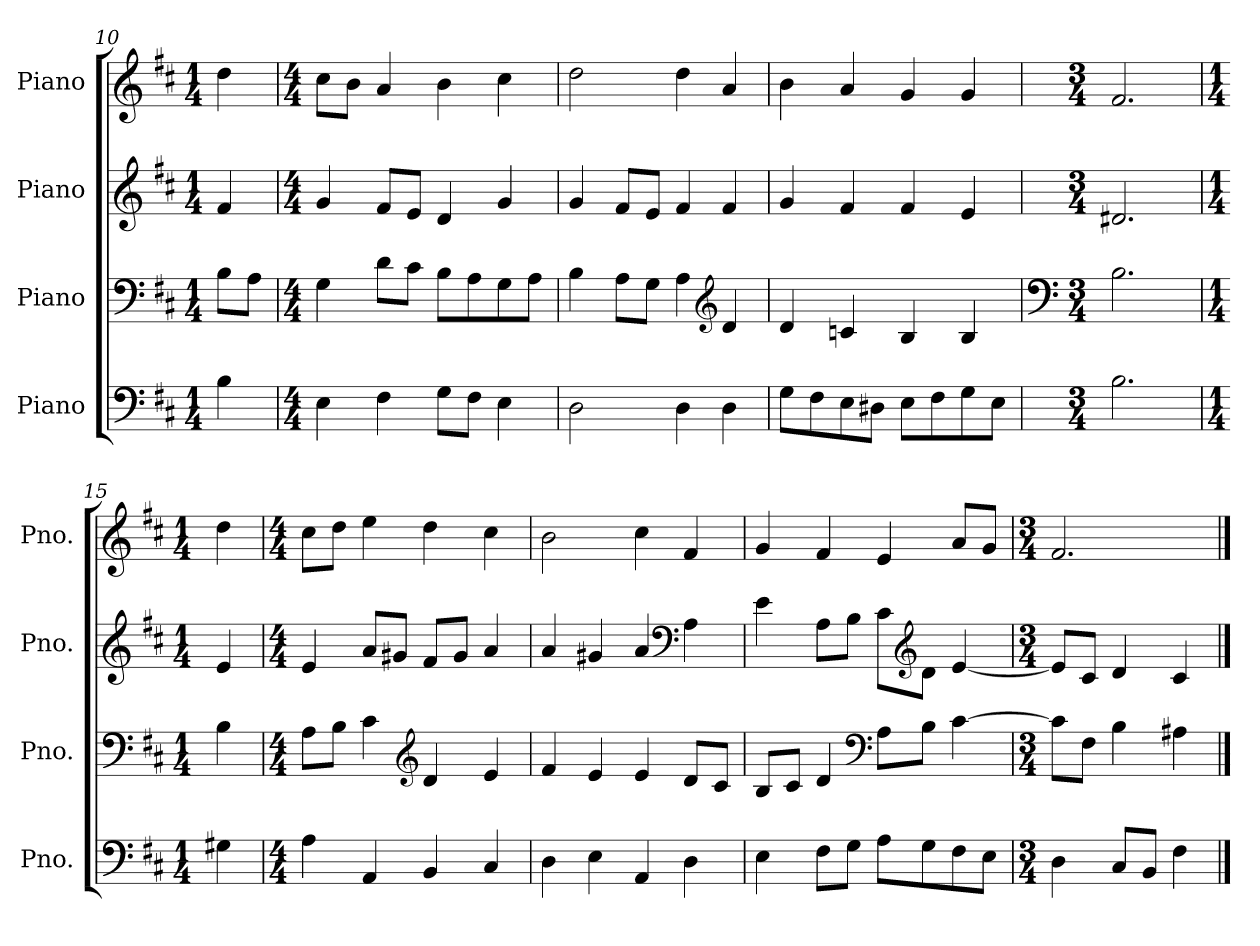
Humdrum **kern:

**kern	**kern	**kern	**kern
*part4	*part3	*part2	*part1
*staff4	*staff3	*staff2	*staff1
*I"Piano	*I"Piano	*I"Piano	*I"Piano
*I'Pno.	*I'Pno.	*I'Pno.	*I'Pno.
*clefF4	*clefF4	*clefG2	*clefG2
*k[f#c#]	*k[f#c#]	*k[f#c#]	*k[f#c#]
*M1/4	*M1/4	*M1/4	*M1/4
=10	=10	=10	=10
4B\	8B\L	4f#/	4dd\
.	8A\J	.	.
=11	=11	=11	=11
*M4/4	*M4/4	*M4/4	*M4/4
4E\	4G\	4g/	8cc#\L
.	.	.	8b\J
4F#\	8d\L	8f#/L	4a/
.	8c#\J	8e/J	.
8G\L	8B\L	4d/	4b\
8F#\J	8A\	.	.
4E\	8G\	4g/	4cc#\
.	8A\J	.	.
=12	=12	=12	=12
2D\	4B\	4g/	2dd\
.	8A\L	8f#/L	.
.	8G\J	8e/J	.
4D\	4A\	4f#/	4dd\
*	*clefG2	*	*
4D\	4d/	4f#/	4a/
!!LO:LB:g=z
=13	=13	=13	=13
8G\L	4d/	4g/	4b\
8F#\	.	.	.
8E\	4cn/	4f#/	4a/
8D#X\J	.	.	.
8E\L	4B/	4f#/	4g/
8F#\	.	.	.
8G\	4B/	4e/	4g/
8E\J	.	.	.
=14	=14	=14	=14
*	*clefF4	*	*
*M3/4	*M3/4	*M3/4	*M3/4
2.B\	2.B\	2.d#X/	2.f#/
=15	=15	=15	=15
*M1/4	*M1/4	*M1/4	*M1/4
4G#X\	4B\	4e/	4dd\
=16	=16	=16	=16
*M4/4	*M4/4	*M4/4	*M4/4
4A\	8A\L	4e/	8cc#\L
.	8B\J	.	8dd\J
4AA/	4c#\	8a/L	4ee\
.	.	8g#X/J	.
*	*clefG2	*	*
4BB/	4d/	8f#/L	4dd\
.	.	8g#/J	.
4C#/	4e/	4a/	4cc#\
=17	=17	=17	=17
4D\	4f#/	4a/	2b\
4E\	4e/	4g#X/	.
4AA/	4e/	4a/	4cc#\
*	*	*clefF4	*
4D\	8d/L	4A\	4f#/
.	8c#/J	.	.
!!LO:PB:g=z
=18	=18	=18	=18
4E\	8B/L	4e\	4g/
.	8c#/J	.	.
8F#\L	4d/	8A\L	4f#/
8G\J	.	8B\J	.
*	*clefF4	*	*
8A\L	8A\L	8c#\L	4e/
*	*	*clefG2	*
8G\	8B\J	8d\J	.
8F#\	[4c#\	[4e/	8a/L
8E\J	.	.	8g/J
=19	=19	=19	=19
*M3/4	*M3/4	*M3/4	*M3/4
4D\	8c#\L]	8e/L]	2.f#/
.	8F#\J	8c#/J	.
8C#/L	4B\	4d/	.
8BB/J	.	.	.
4F#\	4A#X\	4c#/	.
==	==	==	==
*-	*-	*-	*-
